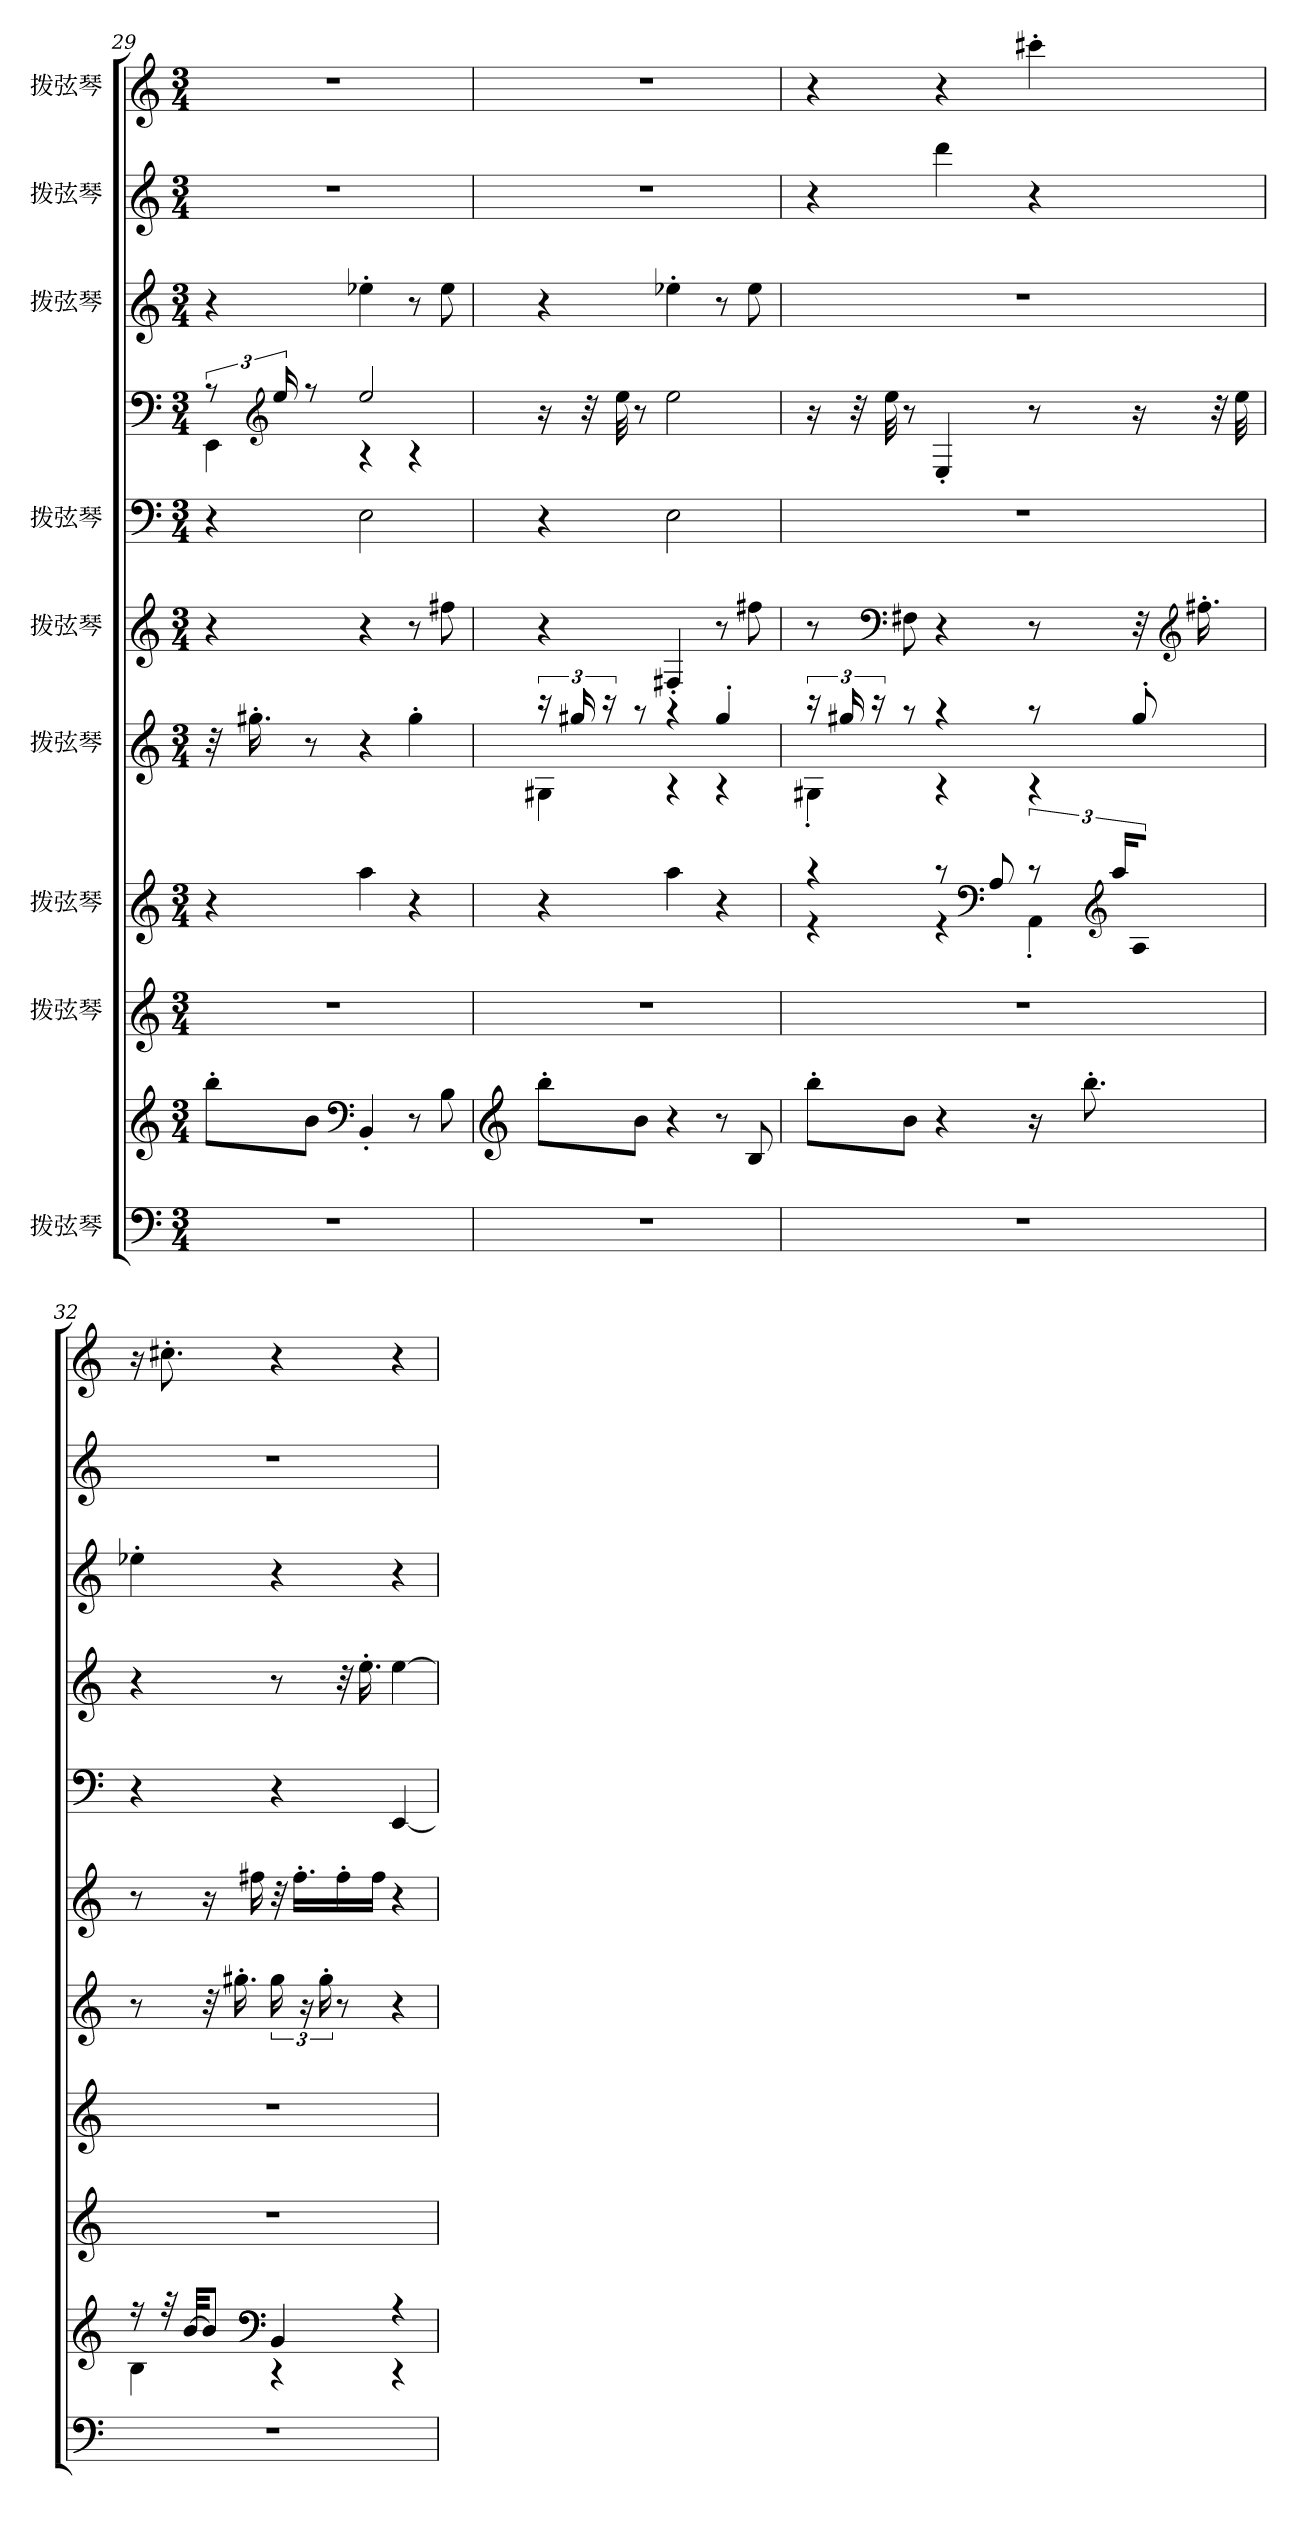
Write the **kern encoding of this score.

**kern	**kern	**kern	**kern	**kern	**kern	**kern	**kern	**kern	**kern	**kern
*part9	*part9	*part8	*part7	*part6	*part5	*part4	*part4	*part3	*part2	*part1
*staff11	*staff10	*staff9	*staff8	*staff7	*staff6	*staff5	*staff4	*staff3	*staff2	*staff1
*I"拨弦琴	*	*I"拨弦琴	*I"拨弦琴	*I"拨弦琴	*I"拨弦琴	*I"拨弦琴	*	*I"拨弦琴	*I"拨弦琴	*I"拨弦琴
*clefF4	*clefG2	*clefG2	*clefG2	*clefG2	*clefG2	*clefF4	*clefF4	*clefG2	*clefG2	*clefG2
*k[]	*k[]	*k[]	*k[]	*k[]	*k[]	*k[]	*k[]	*k[]	*k[]	*k[]
*M3/4	*M3/4	*M3/4	*M3/4	*M3/4	*M3/4	*M3/4	*M3/4	*M3/4	*M3/4	*M3/4
=29	=29	=29	=29	=29	=29	=29	=29	=29	=29	=29
*	*	*	*	*	*	*	*^	*	*	*
2.r	8bb'\L	2.r	4r	32r	4r	4r	12r	4EE\	4r	2.r	2.r
.	.	.	.	16.gg#X'\	.	.	.	.	.	.	.
*	*	*	*	*	*	*	*clefG2	*	*	*	*
.	.	.	.	.	.	.	24ee/	.	.	.	.
.	8b\J	.	.	8r	.	.	8r	.	.	.	.
*	*clefF4	*	*	*	*	*	*	*	*	*	*
.	4BB'/	.	4aa\	4r	4r	2E\	2ee/	4r	4ee-X'\	.	.
.	8r	.	4r	4gg#'\	8r	.	.	4r	8r	.	.
.	8B\	.	.	.	8ff#X\	.	.	.	8ee-\	.	.
*	*	*	*	*	*	*	*v	*v	*	*	*
=30	=30	=30	=30	=30	=30	=30	=30	=30	=30	=30
*	*clefG2	*	*	*	*	*	*	*	*	*
*	*	*	*	*^	*	*	*	*	*	*
2.r	8bb'\L	2.r	4r	24r	4G#X\	4r	4r	16r	4r	2.r	2.r
.	.	.	.	24gg#X/	.	.	.	.	.	.	.
.	.	.	.	.	.	.	.	32r	.	.	.
.	.	.	.	24r	.	.	.	.	.	.	.
.	.	.	.	.	.	.	.	32ee\	.	.	.
.	8b\J	.	.	8r	.	.	.	8r	.	.	.
.	4r	.	4aa\	4r	4r	4F#X'/	2E\	2ee\	4ee-X'\	.	.
.	8r	.	4r	4gg#'/	4r	8r	.	.	8r	.	.
.	8B/	.	.	.	.	8ff#X\	.	.	8ee-\	.	.
!!LO:PB:g=z
=31	=31	=31	=31	=31	=31	=31	=31	=31	=31	=31	=31
*	*	*	*^	*	*	*	*	*	*	*	*
2.r	8bb'\L	2.r	4r	4r	24r	4G#X'\	8r	2.r	16r	2.r	4r	4r
.	.	.	.	.	24gg#X/	.	.	.	.	.	.	.
.	.	.	.	.	.	.	.	.	32r	.	.	.
.	.	.	.	.	24r	.	.	.	.	.	.	.
.	.	.	.	.	.	.	.	.	32ee\	.	.	.
*	*	*	*	*	*	*	*clefF4	*	*	*	*	*
.	8b\J	.	.	.	8r	.	8F#X\	.	8r	.	.	.
.	4r	.	8r	4r	4r	4r	4r	.	4E'/	.	4ddd\	4r
*	*	*	*clefF4	*	*	*	*	*	*	*	*	*
.	.	.	8A/	.	.	.	.	.	.	.	.	.
.	16r	.	12r	4AA'\	8r	4r	8r	.	8r	.	4r	4ccc#X'\
.	8.bb'\	.	.	.	.	.	.	.	.	.	.	.
*	*	*	*clefG2	*	*	*	*	*	*	*	*	*
.	.	.	24aa/KL	.	.	.	.	.	.	.	.	.
.	.	.	8A/J	.	8gg#'/	.	32r	.	16r	.	.	.
*	*	*	*	*	*	*	*clefG2	*	*	*	*	*
.	.	.	.	.	.	.	16.ff#X'\	.	.	.	.	.
.	.	.	.	.	.	.	.	.	32r	.	.	.
.	.	.	.	.	.	.	.	.	32ee\	.	.	.
*	*	*	*v	*v	*	*	*	*	*	*	*	*
*	*	*	*	*v	*v	*	*	*	*	*	*
=32	=32	=32	=32	=32	=32	=32	=32	=32	=32	=32
*	*^	*	*	*	*	*	*	*	*	*
2.r	16r	4B\	2.r	2.r	8r	8r	4r	4r	4ee-X'\	2.r	16r
.	32r	.	.	.	.	.	.	.	.	.	8.cc#X'\
.	[32b/KKL	.	.	.	.	.	.	.	.	.	.
.	8b/J]	.	.	.	32r	16r	.	.	.	.	.
.	.	.	.	.	16.gg#X'\	.	.	.	.	.	.
.	.	.	.	.	.	16ff#X\	.	.	.	.	.
*	*clefF4	*	*	*	*	*	*	*	*	*	*
.	4BB/	4r	.	.	24gg#\	32r	4r	8r	4r	.	4r
.	.	.	.	.	.	16.ff#'\LL	.	.	.	.	.
.	.	.	.	.	24r	.	.	.	.	.	.
.	.	.	.	.	24gg#'\	.	.	.	.	.	.
.	.	.	.	.	8r	16ff#'\	.	32r	.	.	.
.	.	.	.	.	.	.	.	16.ee'\	.	.	.
.	.	.	.	.	.	16ff#\JJ	.	.	.	.	.
.	4r	4r	.	.	4r	4r	[4EE/	[4ee\	4r	.	4r
*	*v	*v	*	*	*	*	*	*	*	*	*
=	=	=	=	=	=	=	=	=	=	=
*-	*-	*-	*-	*-	*-	*-	*-	*-	*-	*-
